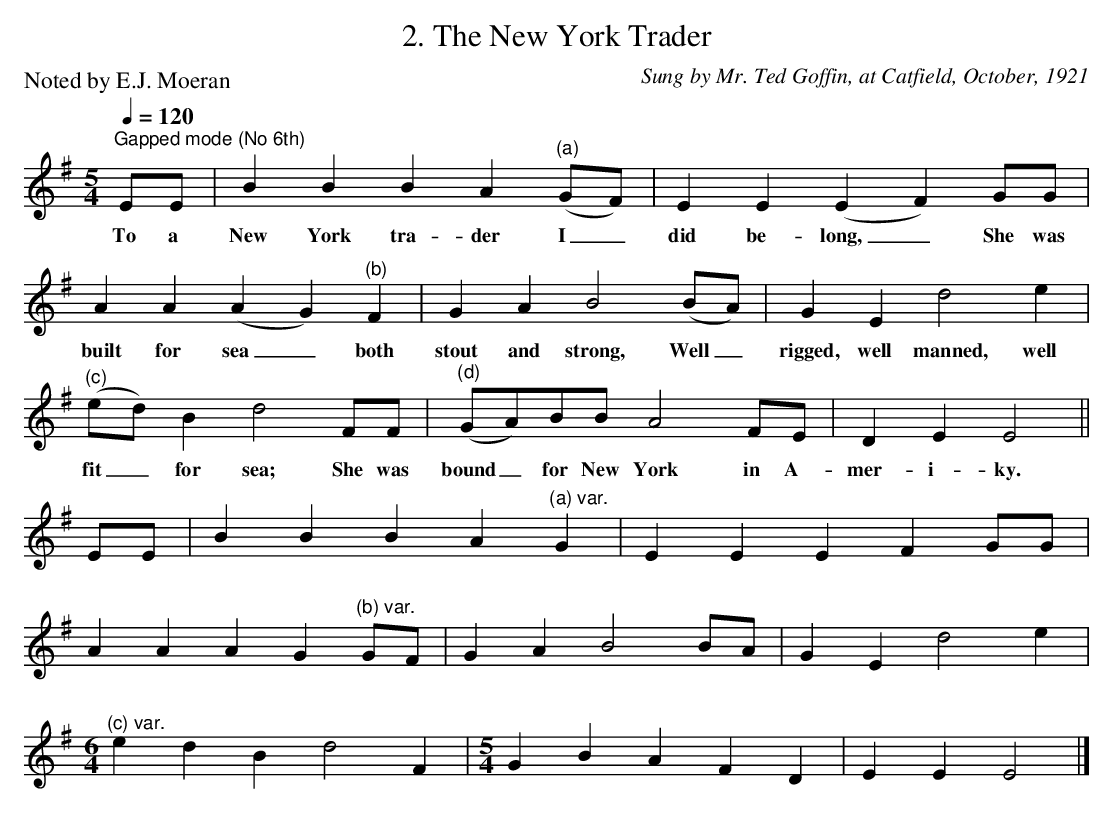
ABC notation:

X:1
T:2. The New York Trader
C:Sung by Mr. Ted Goffin, at Catfield, October, 1921
P:Noted by E.J. Moeran
L:1/4
Q:1/4=120
M:5/4
K:Em
"^Gapped mode (No 6th)" E/E/ | B B B A"^(a)" (G/F/) | E E (E F) G/G/ |$ A A (A G)"^(b)" F |
w: To a|New York tra- der I _|did be- long, _ She was|built for sea _ both|
G A B2 (B/A/) | G E d2 e |$"^(c)" (e/d/) B d2 F/F/ |"^(d)" (G/A/)B/B/ A2 F/E/ | D E E2 ||$ E/E/ |
w: stout and strong, Well _|rigged, well manned, well|fit _ for sea; She was|bound _ for New York in A-|mer- i- ky.||
B B B A"^(a) var." G | E E E F G/G/ |$ A A A G"^(b) var." G/F/ | G A B2 B/A/ | G E d2 e |$
w: |||||
[M:6/4]"^(c) var." e d B d2 F |[M:5/4] G B A F D | E E E2 |]
w: |||
